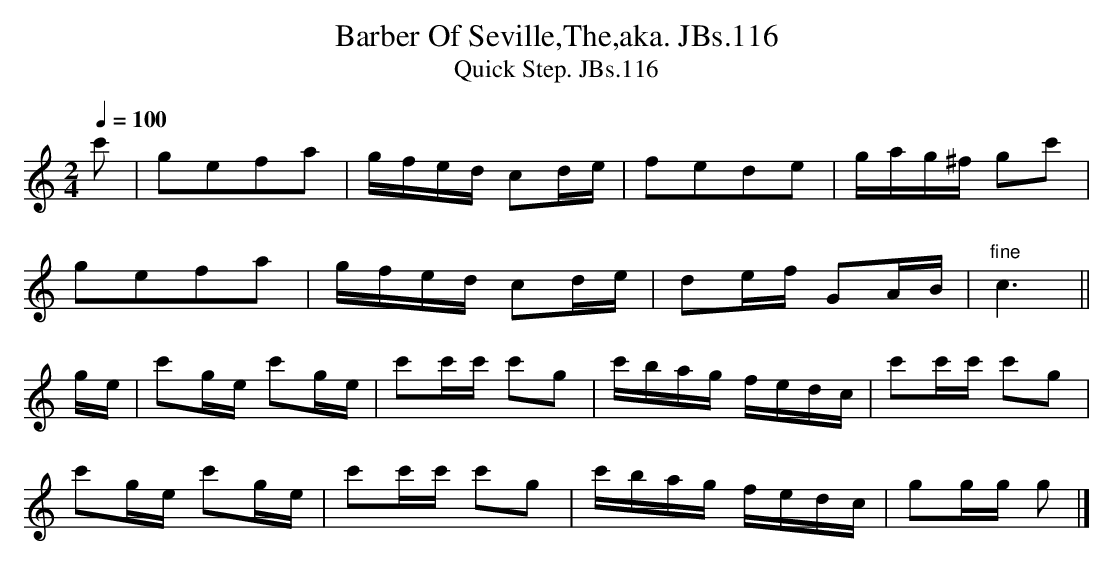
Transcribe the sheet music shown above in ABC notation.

X:1
T:Barber Of Seville,The,aka. JBs.116
T:Quick Step. JBs.116
M:2/4
L:1/16
Q:1/4=100
K:C major
c'2|g2e2f2a2|gfed c2de|f2e2d2e2|gag^f g2c'2|
g2e2f2a2|gfed c2de|d2ef G2AB|"fine"c6||
ge|c'2ge c'2ge|c'2c'c' c'2g2|c'bag fedc|c'2c'c' c'2g2|
c'2ge c'2ge|c'2c'c' c'2g2|c'bag fedc|g2gg g2 |]
